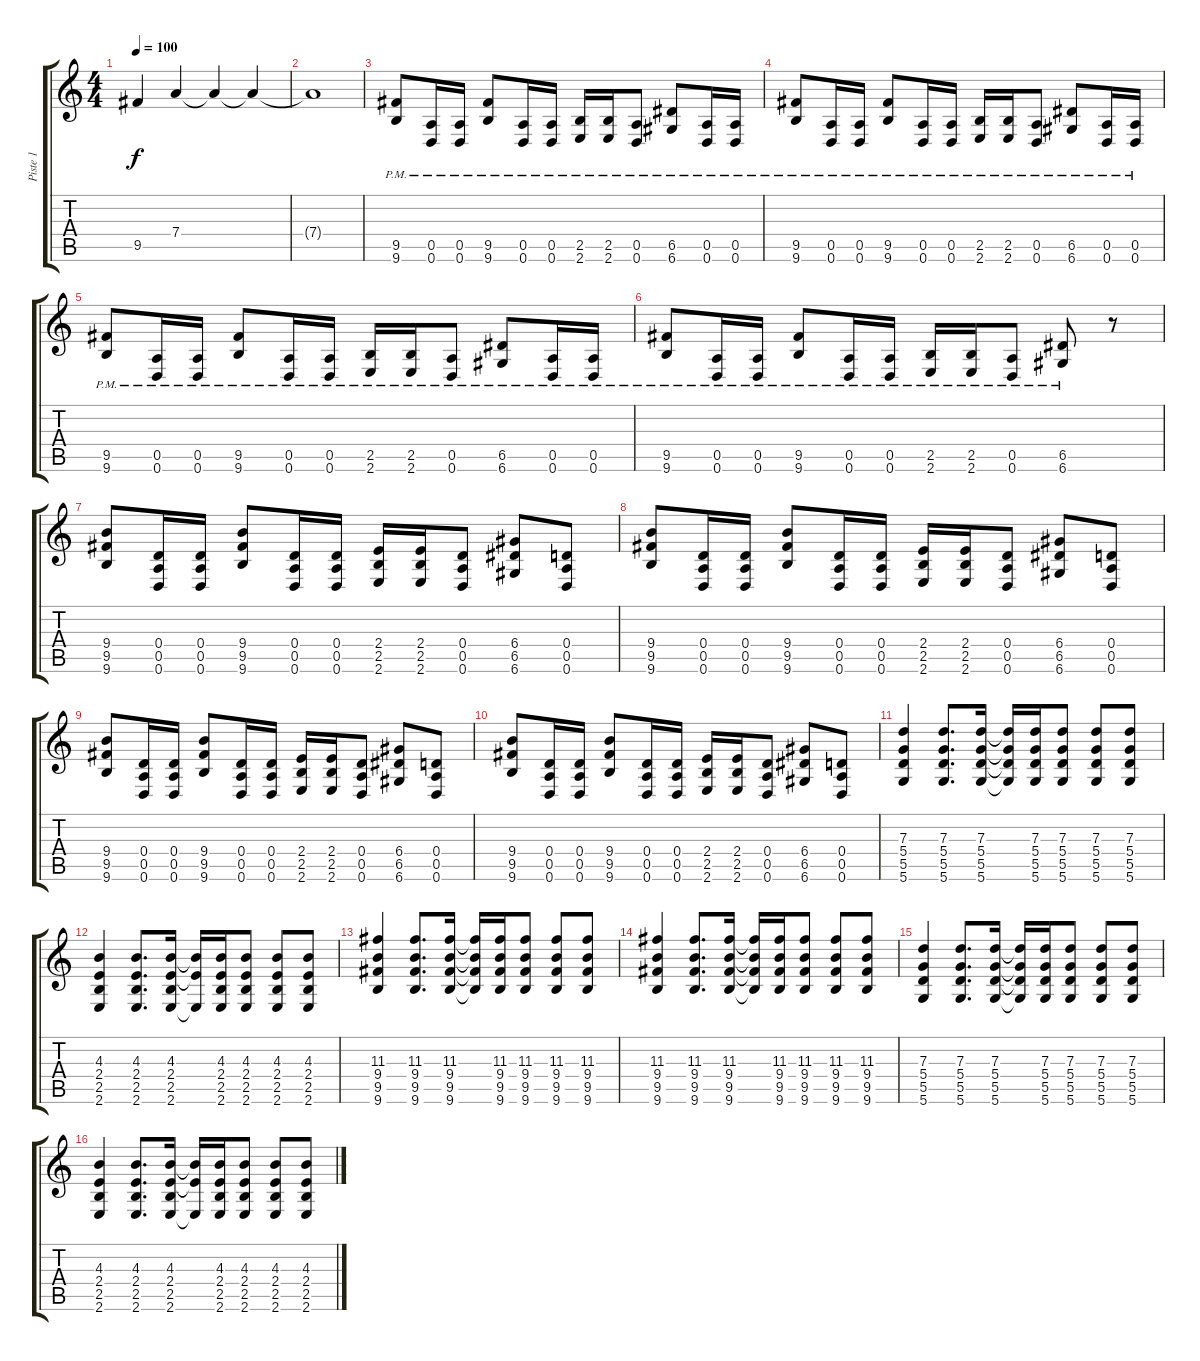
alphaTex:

\track ("Piste 1" "Piste 1") {instrument overdrivenguitar}
\staff {score tabs}
\tuning (E4 B3 G3 D3 A2 D2) {hide}
\ts (4 4)
\tempo 100
\clef g2
\ks c
9.5.4{dy f} 7.4.4 7.4{t}.4 7.4{t}.4 |
7.4{t}.1 |
(9.5{pm} 9.6{pm}).8 (0.5{pm} 0.6{pm}).16 (0.5{pm} 0.6{pm}).16 (9.5{pm} 9.6{pm}).8 (0.5{pm} 0.6{pm}).16 (0.5{pm} 0.6{pm}).16 (2.5{pm} 2.6{pm}).16 (2.5{pm} 2.6{pm}).16 (0.5{pm} 0.6{pm}).8 (6.5{pm} 6.6{pm}).8 (0.5{pm} 0.6{pm}).16 (0.5{pm} 0.6{pm}).16 |
(9.5{pm} 9.6{pm}).8 (0.5{pm} 0.6{pm}).16 (0.5{pm} 0.6{pm}).16 (9.5{pm} 9.6{pm}).8 (0.5{pm} 0.6{pm}).16 (0.5{pm} 0.6{pm}).16 (2.5{pm} 2.6{pm}).16 (2.5{pm} 2.6{pm}).16 (0.5{pm} 0.6{pm}).8 (6.5{pm} 6.6{pm}).8 (0.5{pm} 0.6{pm}).16 (0.5{pm} 0.6{pm}).16 |
(9.5{pm} 9.6{pm}).8 (0.5{pm} 0.6{pm}).16 (0.5{pm} 0.6{pm}).16 (9.5{pm} 9.6{pm}).8 (0.5{pm} 0.6{pm}).16 (0.5{pm} 0.6{pm}).16 (2.5{pm} 2.6{pm}).16 (2.5{pm} 2.6{pm}).16 (0.5{pm} 0.6{pm}).8 (6.5{pm} 6.6{pm}).8 (0.5{pm} 0.6{pm}).16 (0.5{pm} 0.6{pm}).16 |
(9.5{pm} 9.6{pm}).8 (0.5{pm} 0.6{pm}).16 (0.5{pm} 0.6{pm}).16 (9.5{pm} 9.6{pm}).8 (0.5{pm} 0.6{pm}).16 (0.5{pm} 0.6{pm}).16 (2.5{pm} 2.6{pm}).16 (2.5{pm} 2.6{pm}).16 (0.5{pm} 0.6{pm}).8 (6.5{pm} 6.6{pm}).8 r.8 |
(9.4 9.5 9.6).8 (0.4 0.5 0.6).16 (0.4 0.5 0.6).16 (9.4 9.5 9.6).8 (0.4 0.5 0.6).16 (0.4 0.5 0.6).16 (2.4 2.5 2.6).16 (2.4 2.5 2.6).16 (0.4 0.5 0.6).8 (6.4 6.5 6.6).8 (0.4 0.5 0.6).8 |
(9.4 9.5 9.6).8 (0.4 0.5 0.6).16 (0.4 0.5 0.6).16 (9.4 9.5 9.6).8 (0.4 0.5 0.6).16 (0.4 0.5 0.6).16 (2.4 2.5 2.6).16 (2.4 2.5 2.6).16 (0.4 0.5 0.6).8 (6.4 6.5 6.6).8 (0.4 0.5 0.6).8 |
(9.4 9.5 9.6).8 (0.4 0.5 0.6).16 (0.4 0.5 0.6).16 (9.4 9.5 9.6).8 (0.4 0.5 0.6).16 (0.4 0.5 0.6).16 (2.4 2.5 2.6).16 (2.4 2.5 2.6).16 (0.4 0.5 0.6).8 (6.4 6.5 6.6).8 (0.4 0.5 0.6).8 |
(9.4 9.5 9.6).8 (0.4 0.5 0.6).16 (0.4 0.5 0.6).16 (9.4 9.5 9.6).8 (0.4 0.5 0.6).16 (0.4 0.5 0.6).16 (2.4 2.5 2.6).16 (2.4 2.5 2.6).16 (0.4 0.5 0.6).8 (6.4 6.5 6.6).8 (0.4 0.5 0.6).8 |
(7.3 5.4 5.5 5.6).4 (7.3 5.4 5.5 5.6).8{d} (7.3 5.4 5.5 5.6).16 (7.3{t} 5.4{t} 5.5{t} 5.6{t}).16 (7.3 5.4 5.5 5.6).16 (7.3 5.4 5.5 5.6).8 (7.3 5.4 5.5 5.6).8 (7.3 5.4 5.5 5.6).8 |
(4.3 2.4 2.5 2.6).4 (4.3 2.4 2.5 2.6).8{d} (4.3 2.4 2.5 2.6).16 (4.3{t} 2.4{t} 2.6{t}).16 (4.3 2.4 2.5 2.6).16 (4.3 2.4 2.5 2.6).8 (4.3 2.4 2.5 2.6).8 (4.3 2.4 2.5 2.6).8 |
(11.3 9.4 9.5 9.6).4 (11.3 9.4 9.5 9.6).8{d} (11.3 9.4 9.5 9.6).16 (11.3{t} 9.4{t} 9.5{t} 9.6{t}).16 (11.3 9.4 9.5 9.6).16 (11.3 9.4 9.5 9.6).8 (11.3 9.4 9.5 9.6).8 (11.3 9.4 9.5 9.6).8 |
(11.3 9.4 9.5 9.6).4 (11.3 9.4 9.5 9.6).8{d} (11.3 9.4 9.5 9.6).16 (11.3{t} 9.4{t} 9.5{t} 9.6{t}).16 (11.3 9.4 9.5 9.6).16 (11.3 9.4 9.5 9.6).8 (11.3 9.4 9.5 9.6).8 (11.3 9.4 9.5 9.6).8 |
(7.3 5.4 5.5 5.6).4 (7.3 5.4 5.5 5.6).8{d} (7.3 5.4 5.5 5.6).16 (7.3{t} 5.4{t} 5.5{t} 5.6{t}).16 (7.3 5.4 5.5 5.6).16 (7.3 5.4 5.5 5.6).8 (7.3 5.4 5.5 5.6).8 (7.3 5.4 5.5 5.6).8 |
(4.3 2.4 2.5 2.6).4 (4.3 2.4 2.5 2.6).8{d} (4.3 2.4 2.5 2.6).16 (4.3{t} 2.4{t} 2.6{t}).16 (4.3 2.4 2.5 2.6).16 (4.3 2.4 2.5 2.6).8 (4.3 2.4 2.5 2.6).8 (4.3 2.4 2.5 2.6).8
